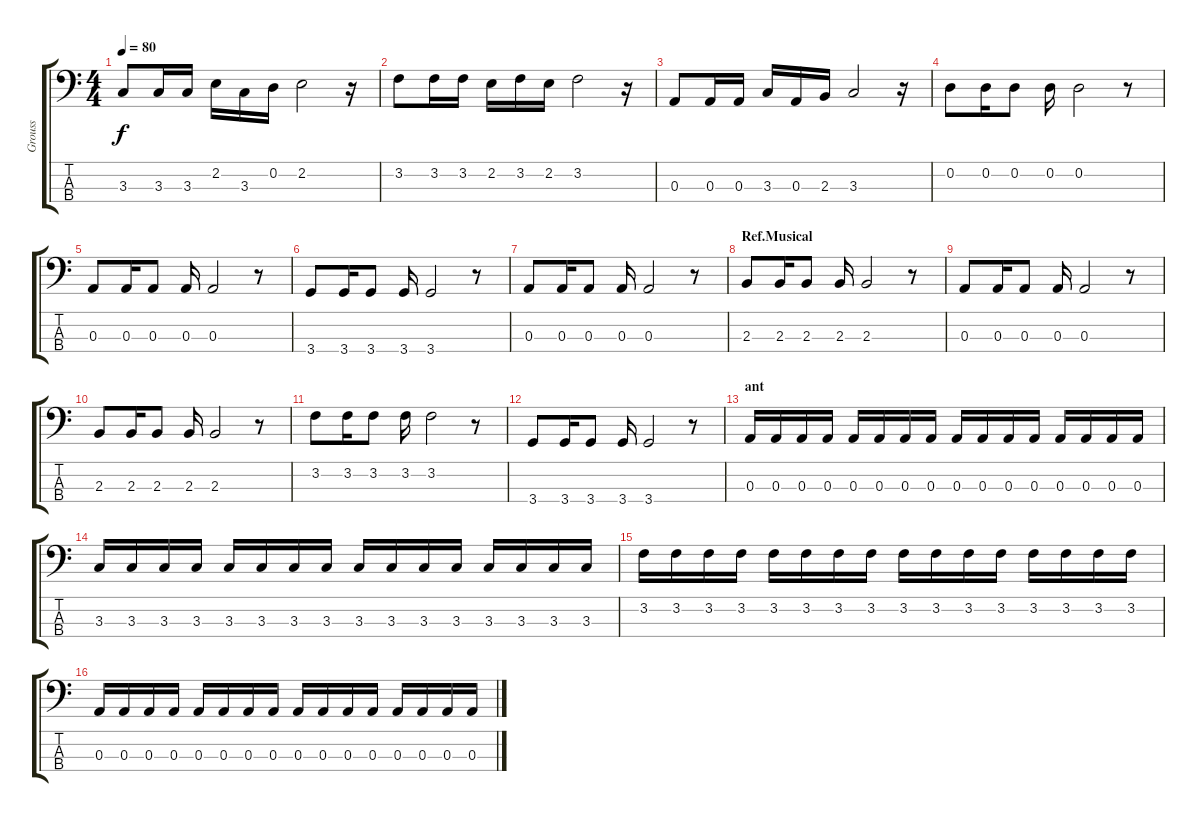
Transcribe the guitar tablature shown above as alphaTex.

\track ("Grouss" "Grouss") {instrument electricbassfinger}
\staff {score tabs}
\tuning (G2 D2 A1 E1) {hide}
\ts (4 4)
\tempo 80
\clef f4
\ks c
3.3.8{dy f} 3.3.16 3.3.16 2.2.16 3.3.16 0.2.16 2.2.2 r.16 |
3.2.8 3.2.16 3.2.16 2.2.16 3.2.16 2.2.16 3.2.2 r.16 |
0.3.8 0.3.16 0.3.16 3.3.16 0.3.16 2.3.16 3.3.2 r.16 |
0.2.8 0.2.16 0.2.8 0.2.16 0.2.2 r.8 |
0.3.8 0.3.16 0.3.8 0.3.16 0.3.2 r.8 |
3.4.8 3.4.16 3.4.8 3.4.16 3.4.2 r.8 |
0.3.8 0.3.16 0.3.8 0.3.16 0.3.2 r.8 |
\section ("" "Ref.Musical")
2.3.8 2.3.16 2.3.8 2.3.16 2.3.2 r.8 |
0.3.8 0.3.16 0.3.8 0.3.16 0.3.2 r.8 |
2.3.8 2.3.16 2.3.8 2.3.16 2.3.2 r.8 |
3.2.8 3.2.16 3.2.8 3.2.16 3.2.2 r.8 |
3.4.8 3.4.16 3.4.8 3.4.16 3.4.2 r.8 |
\section ("" "ant")
0.3.16 0.3.16 0.3.16 0.3.16 0.3.16 0.3.16 0.3.16 0.3.16 0.3.16 0.3.16 0.3.16 0.3.16 0.3.16 0.3.16 0.3.16 0.3.16 |
3.3.16 3.3.16 3.3.16 3.3.16 3.3.16 3.3.16 3.3.16 3.3.16 3.3.16 3.3.16 3.3.16 3.3.16 3.3.16 3.3.16 3.3.16 3.3.16 |
3.2.16 3.2.16 3.2.16 3.2.16 3.2.16 3.2.16 3.2.16 3.2.16 3.2.16 3.2.16 3.2.16 3.2.16 3.2.16 3.2.16 3.2.16 3.2.16 |
0.3.16 0.3.16 0.3.16 0.3.16 0.3.16 0.3.16 0.3.16 0.3.16 0.3.16 0.3.16 0.3.16 0.3.16 0.3.16 0.3.16 0.3.16 0.3.16
